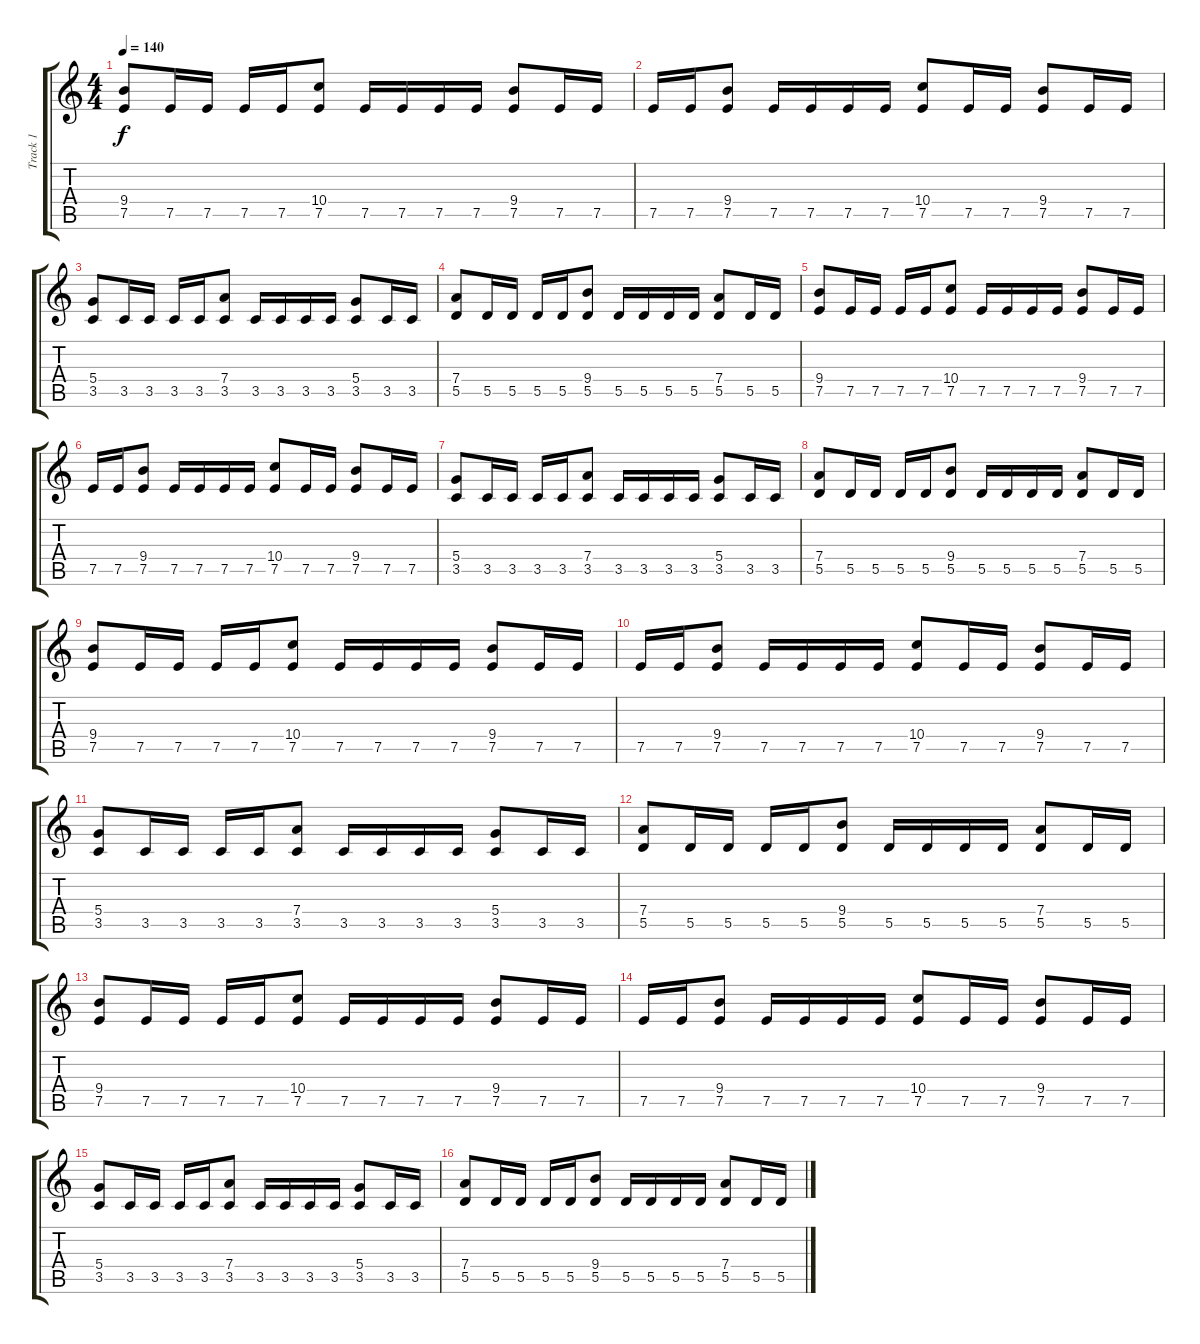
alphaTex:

\track ("Track 1" "Track 1") {instrument distortionguitar}
\staff {score tabs}
\tuning (E4 B3 G3 D3 A2 E2) {hide}
\ts (4 4)
\tempo 140
\clef g2
\ks c
(9.4 7.5).8{dy f instrument distortionguitar} 7.5.16 7.5.16 7.5.16 7.5.16 (10.4 7.5).8 7.5.16 7.5.16 7.5.16 7.5.16 (9.4 7.5).8 7.5.16 7.5.16 |
7.5.16 7.5.16 (9.4 7.5).8 7.5.16 7.5.16 7.5.16 7.5.16 (10.4 7.5).8 7.5.16 7.5.16 (9.4 7.5).8 7.5.16 7.5.16 |
(5.4 3.5).8 3.5.16 3.5.16 3.5.16 3.5.16 (7.4 3.5).8 3.5.16 3.5.16 3.5.16 3.5.16 (5.4 3.5).8 3.5.16 3.5.16 |
(7.4 5.5).8 5.5.16 5.5.16 5.5.16 5.5.16 (9.4 5.5).8 5.5.16 5.5.16 5.5.16 5.5.16 (7.4 5.5).8 5.5.16 5.5.16 |
(9.4 7.5).8 7.5.16 7.5.16 7.5.16 7.5.16 (10.4 7.5).8 7.5.16 7.5.16 7.5.16 7.5.16 (9.4 7.5).8 7.5.16 7.5.16 |
7.5.16 7.5.16 (9.4 7.5).8 7.5.16 7.5.16 7.5.16 7.5.16 (10.4 7.5).8 7.5.16 7.5.16 (9.4 7.5).8 7.5.16 7.5.16 |
(5.4 3.5).8 3.5.16 3.5.16 3.5.16 3.5.16 (7.4 3.5).8 3.5.16 3.5.16 3.5.16 3.5.16 (5.4 3.5).8 3.5.16 3.5.16 |
(7.4 5.5).8 5.5.16 5.5.16 5.5.16 5.5.16 (9.4 5.5).8 5.5.16 5.5.16 5.5.16 5.5.16 (7.4 5.5).8 5.5.16 5.5.16 |
(9.4 7.5).8 7.5.16 7.5.16 7.5.16 7.5.16 (10.4 7.5).8 7.5.16 7.5.16 7.5.16 7.5.16 (9.4 7.5).8 7.5.16 7.5.16 |
7.5.16 7.5.16 (9.4 7.5).8 7.5.16 7.5.16 7.5.16 7.5.16 (10.4 7.5).8 7.5.16 7.5.16 (9.4 7.5).8 7.5.16 7.5.16 |
(5.4 3.5).8 3.5.16 3.5.16 3.5.16 3.5.16 (7.4 3.5).8 3.5.16 3.5.16 3.5.16 3.5.16 (5.4 3.5).8 3.5.16 3.5.16 |
(7.4 5.5).8 5.5.16 5.5.16 5.5.16 5.5.16 (9.4 5.5).8 5.5.16 5.5.16 5.5.16 5.5.16 (7.4 5.5).8 5.5.16 5.5.16 |
(9.4 7.5).8 7.5.16 7.5.16 7.5.16 7.5.16 (10.4 7.5).8 7.5.16 7.5.16 7.5.16 7.5.16 (9.4 7.5).8 7.5.16 7.5.16 |
7.5.16 7.5.16 (9.4 7.5).8 7.5.16 7.5.16 7.5.16 7.5.16 (10.4 7.5).8 7.5.16 7.5.16 (9.4 7.5).8 7.5.16 7.5.16 |
(5.4 3.5).8 3.5.16 3.5.16 3.5.16 3.5.16 (7.4 3.5).8 3.5.16 3.5.16 3.5.16 3.5.16 (5.4 3.5).8 3.5.16 3.5.16 |
(7.4 5.5).8 5.5.16 5.5.16 5.5.16 5.5.16 (9.4 5.5).8 5.5.16 5.5.16 5.5.16 5.5.16 (7.4 5.5).8 5.5.16 5.5.16
